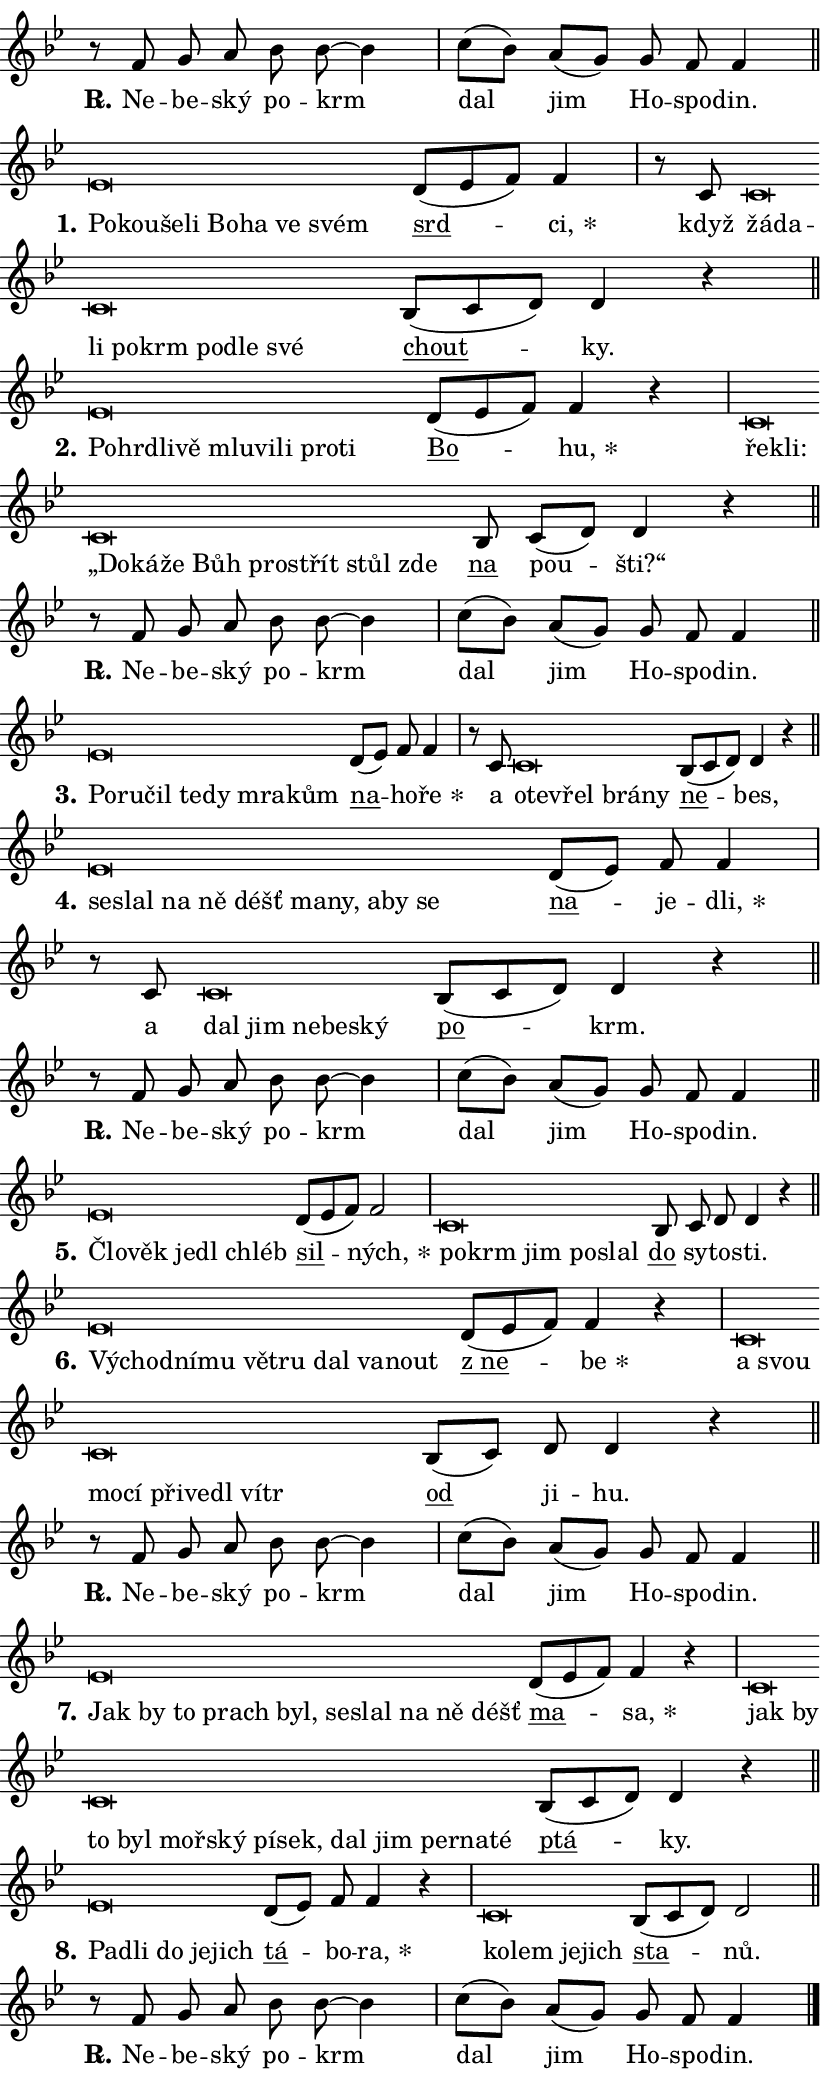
\version "2.24.0"
\header { tagline = "" }
\paper {
  indent = 0\cm
  top-margin = 0\cm
  right-margin = 0.13\cm % to fit lyric hyphens
  bottom-margin = 0\cm
  left-margin = 0\cm
  paper-width = 14\cm
  page-breaking = #ly:one-page-breaking
  system-system-spacing.basic-distance = #11
  score-system-spacing.basic-distance = #11
  ragged-last = ##f
}


%% Author: Thomas Morley
%% https://lists.gnu.org/archive/html/lilypond-user/2020-05/msg00002.html
#(define (line-position grob)
"Returns position of @var[grob} in current system:
   @code{'start}, if at first time-step
   @code{'end}, if at last time-step
   @code{'middle} otherwise
"
  (let* ((col (ly:item-get-column grob))
         (ln (ly:grob-object col 'left-neighbor))
         (rn (ly:grob-object col 'right-neighbor))
         (col-to-check-left (if (ly:grob? ln) ln col))
         (col-to-check-right (if (ly:grob? rn) rn col))
         (break-dir-left
           (and
             (ly:grob-property col-to-check-left 'non-musical #f)
             (ly:item-break-dir col-to-check-left)))
         (break-dir-right
           (and
             (ly:grob-property col-to-check-right 'non-musical #f)
             (ly:item-break-dir col-to-check-right))))
        (cond ((eqv? 1 break-dir-left) 'start)
              ((eqv? -1 break-dir-right) 'end)
              (else 'middle))))

#(define (tranparent-at-line-position vctor)
  (lambda (grob)
  "Relying on @code{line-position} select the relevant enry from @var{vctor}.
Used to determine transparency,"
    (case (line-position grob)
      ((end) (not (vector-ref vctor 0)))
      ((middle) (not (vector-ref vctor 1)))
      ((start) (not (vector-ref vctor 2))))))

noteHeadBreakVisibility =
#(define-music-function (break-visibility)(vector?)
"Makes @code{NoteHead}s transparent relying on @var{break-visibility}"
#{
  \override NoteHead.transparent =
    #(tranparent-at-line-position break-visibility)
#})

#(define delete-ledgers-for-transparent-note-heads
  (lambda (grob)
    "Reads whether a @code{NoteHead} is transparent.
If so this @code{NoteHead} is removed from @code{'note-heads} from
@var{grob}, which is supposed to be @code{LedgerLineSpanner}.
As a result ledgers are not printed for this @code{NoteHead}"
    (let* ((nhds-array (ly:grob-object grob 'note-heads))
           (nhds-list
             (if (ly:grob-array? nhds-array)
                 (ly:grob-array->list nhds-array)
                 '()))
           ;; Relies on the transparent-property being done before
           ;; Staff.LedgerLineSpanner.after-line-breaking is executed.
           ;; This is fragile ...
           (to-keep
             (remove
               (lambda (nhd)
                 (ly:grob-property nhd 'transparent #f))
               nhds-list)))
      ;; TODO find a better method to iterate over grob-arrays, similiar
      ;; to filter/remove etc for lists
      ;; For now rebuilt from scratch
      (set! (ly:grob-object grob 'note-heads)  '())
      (for-each
        (lambda (nhd)
          (ly:pointer-group-interface::add-grob grob 'note-heads nhd))
        to-keep))))

squashNotes = {
  \override NoteHead.X-extent = #'(-0.2 . 0.2)
  \override NoteHead.Y-extent = #'(-0.75 . 0)
  \override NoteHead.stencil =
    #(lambda (grob)
       (let ((pos (ly:grob-property grob 'staff-position)))
         (begin
           (if (< pos -7) (display "ERROR: Lower brevis then expected\n") (display ""))
           (if (<= pos -6) ly:text-interface::print ly:note-head::print))))
}
unSquashNotes = {
  \revert NoteHead.X-extent
  \revert NoteHead.Y-extent
  \revert NoteHead.stencil
}

hideNotes = \noteHeadBreakVisibility #begin-of-line-visible
unHideNotes = \noteHeadBreakVisibility #all-visible

% work-around for resetting accidentals
% https://lilypond.org/doc/v2.23/Documentation/notation/displaying-rhythms#unmetered-music
cadenzaMeasure = {
  \cadenzaOff
  \partial 1024 s1024
  \cadenzaOn
}

#(define-markup-command (accent layout props text) (markup?)
  "Underline accented syllable"
  (interpret-markup layout props
    #{\markup \override #'(offset . 4.3) \underline { #text }#}))

responsum = \markup \concat {
  "R" \hspace #-1.05 \path #0.1 #'((moveto 0 0.07) (lineto 0.9 0.8)) \hspace #0.05 "."
}

spaceSize = #0.6828661417322834 % exact space size for TeX Gyre Schola

\layout {
  \context {
    \Staff
    \remove "Time_signature_engraver"
    \override LedgerLineSpanner.after-line-breaking = #delete-ledgers-for-transparent-note-heads
  }
  \context {
    \Lyrics {
      \override LyricSpace.minimum-distance = \spaceSize
      \override LyricText.font-name = #"TeX Gyre Schola"
      \override LyricText.font-size = 1
      \override StanzaNumber.font-name = #"TeX Gyre Schola Bold"
      \override StanzaNumber.font-size = 1
    }
  }
  \context {
    \Score 
    \override NoteHead.text =
      #(lambda (grob) 
        (let ((pos (ly:grob-property grob 'staff-position)))
          #{\markup {
            \combine
              \halign #-0.55 \raise #(if (= pos -6) 0 0.5) \override #'(thickness . 2) \draw-line #'(3.2 . 0)
              \musicglyph "noteheads.sM1"
          }#}))
  }
}

% magnetic-lyrics.ily
%
%   written by
%     Jean Abou Samra <jean@abou-samra.fr>
%     Werner Lemberg <wl@gnu.org>
%
%   adapted by
%     Jiri Hon <jiri.hon@gmail.com>
%
% Version 2022-Apr-15

% https://www.mail-archive.com/lilypond-user@gnu.org/msg149350.html

#(define (Left_hyphen_pointer_engraver context)
   "Collect syllable-hyphen-syllable occurrences in lyrics and store
them in properties.  This engraver only looks to the left.  For
example, if the lyrics input is @code{foo -- bar}, it does the
following.

@itemize @bullet
@item
Set the @code{text} property of the @code{LyricHyphen} grob between
@q{foo} and @q{bar} to @code{foo}.

@item
Set the @code{left-hyphen} property of the @code{LyricText} grob with
text @q{foo} to the @code{LyricHyphen} grob between @q{foo} and
@q{bar}.
@end itemize

Use this auxiliary engraver in combination with the
@code{lyric-@/text::@/apply-@/magnetic-@/offset!} hook."
   (let ((hyphen #f)
         (text #f))
     (make-engraver
      (acknowledgers
       ((lyric-syllable-interface engraver grob source-engraver)
        (set! text grob)))
      (end-acknowledgers
       ((lyric-hyphen-interface engraver grob source-engraver)
        ;(when (not (grob::has-interface grob 'lyric-space-interface))
          (set! hyphen grob)));)
      ((stop-translation-timestep engraver)
       (when (and text hyphen)
         (ly:grob-set-object! text 'left-hyphen hyphen))
       (set! text #f)
       (set! hyphen #f)))))

#(define (lyric-text::apply-magnetic-offset! grob)
   "If the space between two syllables is less than the value in
property @code{LyricText@/.details@/.squash-threshold}, move the right
syllable to the left so that it gets concatenated with the left
syllable.

Use this function as a hook for
@code{LyricText@/.after-@/line-@/breaking} if the
@code{Left_@/hyphen_@/pointer_@/engraver} is active."
   (let ((hyphen (ly:grob-object grob 'left-hyphen #f)))
     (when hyphen
       (let ((left-text (ly:spanner-bound hyphen LEFT)))
         (when (grob::has-interface left-text 'lyric-syllable-interface)
           (let* ((common (ly:grob-common-refpoint grob left-text X))
                  (this-x-ext (ly:grob-extent grob common X))
                  (left-x-ext
                   (begin
                     ;; Trigger magnetism for left-text.
                     (ly:grob-property left-text 'after-line-breaking)
                     (ly:grob-extent left-text common X)))
                  ;; `delta` is the gap width between two syllables.
                  (delta (- (interval-start this-x-ext)
                            (interval-end left-x-ext)))
                  (details (ly:grob-property grob 'details))
                  (threshold (assoc-get 'squash-threshold details 0.2)))
             (when (< delta threshold)
               (let* (;; We have to manipulate the input text so that
                      ;; ligatures crossing syllable boundaries are not
                      ;; disabled.  For languages based on the Latin
                      ;; script this is essentially a beautification.
                      ;; However, for non-Western scripts it can be a
                      ;; necessity.
                      (lt (ly:grob-property left-text 'text))
                      (rt (ly:grob-property grob 'text))
                      (is-space (grob::has-interface hyphen 'lyric-space-interface))
                      (space (if is-space " " ""))
                      (extra-delta (if is-space spaceSize 0))
                      ;; Append new syllable.
                      (ltrt-space (if (and (string? lt) (string? rt))
                                (string-append lt space rt)
                                (make-concat-markup (list lt space rt))))
                      ;; Right-align `ltrt` to the right side.
                      (ltrt-space-markup (grob-interpret-markup
                               grob
                               (make-translate-markup
                                (cons (interval-length this-x-ext) 0)
                                (make-right-align-markup ltrt-space)))))
                 (begin
                   ;; Don't print `left-text`.
                   (ly:grob-set-property! left-text 'stencil #f)
                   ;; Set text and stencil (which holds all collected
                   ;; syllables so far) and shift it to the left.
                   (ly:grob-set-property! grob 'text ltrt-space)
                   (ly:grob-set-property! grob 'stencil ltrt-space-markup)
                   (ly:grob-translate-axis! grob (- (- delta extra-delta)) X))))))))))


#(define (lyric-hyphen::displace-bounds-first grob)
   ;; Make very sure this callback isn't triggered too early.
   (let ((left (ly:spanner-bound grob LEFT))
         (right (ly:spanner-bound grob RIGHT)))
     (ly:grob-property left 'after-line-breaking)
     (ly:grob-property right 'after-line-breaking)
     (ly:lyric-hyphen::print grob)))

squashThreshold = #0.4

\layout {
  \context {
    \Lyrics
    \consists #Left_hyphen_pointer_engraver
    \override LyricText.after-line-breaking =
      #lyric-text::apply-magnetic-offset!
    \override LyricHyphen.stencil = #lyric-hyphen::displace-bounds-first
    \override LyricText.details.squash-threshold = \squashThreshold
    \override LyricHyphen.minimum-distance = 0
    \override LyricHyphen.minimum-length = \squashThreshold
  }
}

squashText = \override LyricText.details.squash-threshold = 9999
unSquashText = \override LyricText.details.squash-threshold = \squashThreshold

leftText = \override LyricText.self-alignment-X = #LEFT
unLeftText = \revert LyricText.self-alignment-X

starOffset = #(lambda (grob) 
                (let ((x_offset (ly:self-alignment-interface::aligned-on-x-parent grob)))
                  (if (= x_offset 0) 0 (+ x_offset 1.2))))

star = #(define-music-function (syllable)(string?)
"Append star separator at the end of a syllable"
#{
  \once \override LyricText.X-offset = #starOffset
  \lyricmode { \markup {
    #syllable
    \override #'((font-name . "TeX Gyre Schola Bold")) \hspace #0.2 \lower #0.65 \larger "*"
  } }
#})

starAccent = #(define-music-function (syllable)(string?)
"Append star separator at the end of a syllable and make accent"
#{
  \once \override LyricText.X-offset = #starOffset
  \lyricmode { \markup {
    \accent #syllable
    \override #'((font-name . "TeX Gyre Schola Bold")) \hspace #0.2 \lower #0.65 \larger "*"
  } }
#})

breath = #(define-music-function (syllable)(string?)
"Append breathing indicator at the end of a syllable"
#{
  \lyricmode { \markup { #syllable "+" } }
#})

optionalBreath = #(define-music-function (syllable)(string?)
"Append optional breathing indicator at the end of a syllable"
#{
  \lyricmode { \markup { #syllable "(+)" } }
#})


\score {
    <<
        \new Voice = "melody" { \cadenzaOn \key bes \major \relative { r8 f' g a bes bes~ bes4 \cadenzaMeasure \bar "|" c8[( bes)] a[( g)] g f f4 \cadenzaMeasure \bar "||" \break } }
        \new Lyrics \lyricsto "melody" { \lyricmode { \set stanza = \responsum
Ne -- be -- ský po -- krm dal jim Ho -- spo -- din. } }
    >>
    \layout {}
}

\score {
    <<
        \new Voice = "melody" { \cadenzaOn \key bes \major \relative { \squashNotes es'\breve*1/16 \hideNotes \breve*1/16 \bar "" \breve*1/16 \bar "" \breve*1/16 \bar "" \breve*1/16 \bar "" \breve*1/16 \bar "" \breve*1/16 \breve*1/16 \bar "" \unHideNotes \unSquashNotes \bar "" d8[( es f)] f4 \cadenzaMeasure \bar "|" r8 c8 \squashNotes c\breve*1/16 \hideNotes \breve*1/16 \bar "" \breve*1/16 \bar "" \breve*1/16 \bar "" \breve*1/16 \bar "" \breve*1/16 \bar "" \breve*1/16 \breve*1/16 \bar "" \unHideNotes \unSquashNotes \bar "" bes8[( c d)] d4 r \cadenzaMeasure \bar "||" \break } }
        \new Lyrics \lyricsto "melody" { \lyricmode { \set stanza = "1."
\leftText Po -- \squashText kou -- še -- li Bo -- ha ve svém \unLeftText \unSquashText \markup \accent srd -- \star ci, když \leftText žá -- \squashText da -- li po -- krm po -- dle své \unLeftText \unSquashText \markup \accent chout -- ky. } }
    >>
    \layout {}
}

\score {
    <<
        \new Voice = "melody" { \cadenzaOn \key bes \major \relative { \squashNotes es'\breve*1/16 \hideNotes \breve*1/16 \bar "" \breve*1/16 \bar "" \breve*1/16 \bar "" \breve*1/16 \bar "" \breve*1/16 \bar "" \breve*1/16 \bar "" \breve*1/16 \breve*1/16 \bar "" \unHideNotes \unSquashNotes \bar "" d8[( es f)] f4 r \cadenzaMeasure \bar "|" \squashNotes c\breve*1/16 \hideNotes \breve*1/16 \bar "" \breve*1/16 \bar "" \breve*1/16 \bar "" \breve*1/16 \bar "" \breve*1/16 \bar "" \breve*1/16 \bar "" \breve*1/16 \bar "" \breve*1/16 \breve*1/16 \bar "" \unHideNotes \unSquashNotes \bar "" bes8 c[( d)] d4 r \cadenzaMeasure \bar "||" \break } }
        \new Lyrics \lyricsto "melody" { \lyricmode { \set stanza = "2."
\leftText Po -- \squashText hr -- dli -- vě mlu -- vi -- li pro -- ti \unLeftText \unSquashText \markup \accent Bo -- \star hu, \leftText ře -- \squashText kli: „Do -- ká -- že Bůh pro -- střít stůl zde \unLeftText \unSquashText \markup \accent na pou -- šti?“ } }
    >>
    \layout {}
}

\score {
    <<
        \new Voice = "melody" { \cadenzaOn \key bes \major \relative { r8 f' g a bes bes~ bes4 \cadenzaMeasure \bar "|" c8[( bes)] a[( g)] g f f4 \cadenzaMeasure \bar "||" \break } }
        \new Lyrics \lyricsto "melody" { \lyricmode { \set stanza = \responsum
Ne -- be -- ský po -- krm dal jim Ho -- spo -- din. } }
    >>
    \layout {}
}

\score {
    <<
        \new Voice = "melody" { \cadenzaOn \key bes \major \relative { \squashNotes es'\breve*1/16 \hideNotes \breve*1/16 \bar "" \breve*1/16 \bar "" \breve*1/16 \bar "" \breve*1/16 \bar "" \breve*1/16 \breve*1/16 \bar "" \unHideNotes \unSquashNotes \bar "" d8[( es)] f f4 \cadenzaMeasure \bar "|" r8 c8 \squashNotes c\breve*1/16 \hideNotes \breve*1/16 \bar "" \breve*1/16 \bar "" \breve*1/16 \breve*1/16 \bar "" \unHideNotes \unSquashNotes \bar "" bes8[( c d)] d4 r \cadenzaMeasure \bar "||" \break } }
        \new Lyrics \lyricsto "melody" { \lyricmode { \set stanza = "3."
\leftText Po -- \squashText ru -- čil te -- dy mra -- kům \unLeftText \unSquashText \markup \accent na -- ho -- \star ře a \leftText o -- \squashText te -- vřel brá -- ny \unLeftText \unSquashText \markup \accent ne -- bes, } }
    >>
    \layout {}
}

\score {
    <<
        \new Voice = "melody" { \cadenzaOn \key bes \major \relative { \squashNotes es'\breve*1/16 \hideNotes \breve*1/16 \bar "" \breve*1/16 \bar "" \breve*1/16 \bar "" \breve*1/16 \bar "" \breve*1/16 \bar "" \breve*1/16 \bar "" \breve*1/16 \bar "" \breve*1/16 \breve*1/16 \bar "" \unHideNotes \unSquashNotes \bar "" d8[( es)] f f4 \cadenzaMeasure \bar "|" r8 c8 \squashNotes c\breve*1/16 \hideNotes \breve*1/16 \bar "" \breve*1/16 \bar "" \breve*1/16 \breve*1/16 \bar "" \unHideNotes \unSquashNotes \bar "" bes8[( c d)] d4 r \cadenzaMeasure \bar "||" \break } }
        \new Lyrics \lyricsto "melody" { \lyricmode { \set stanza = "4."
\leftText se -- \squashText slal na ně déšť ma -- ny, a -- by se \unLeftText \unSquashText \markup \accent na -- je -- \star dli, a \leftText dal \squashText jim ne -- be -- ský \unLeftText \unSquashText \markup \accent po -- krm. } }
    >>
    \layout {}
}

\score {
    <<
        \new Voice = "melody" { \cadenzaOn \key bes \major \relative { r8 f' g a bes bes~ bes4 \cadenzaMeasure \bar "|" c8[( bes)] a[( g)] g f f4 \cadenzaMeasure \bar "||" \break } }
        \new Lyrics \lyricsto "melody" { \lyricmode { \set stanza = \responsum
Ne -- be -- ský po -- krm dal jim Ho -- spo -- din. } }
    >>
    \layout {}
}

\score {
    <<
        \new Voice = "melody" { \cadenzaOn \key bes \major \relative { \squashNotes es'\breve*1/16 \hideNotes \breve*1/16 \bar "" \breve*1/16 \bar "" \breve*1/16 \breve*1/16 \bar "" \unHideNotes \unSquashNotes \bar "" d8[( es f)] f2 \cadenzaMeasure \bar "|" \squashNotes c\breve*1/16 \hideNotes \breve*1/16 \bar "" \breve*1/16 \bar "" \breve*1/16 \breve*1/16 \bar "" \unHideNotes \unSquashNotes \bar "" bes8 c d d4 r \cadenzaMeasure \bar "||" \break } }
        \new Lyrics \lyricsto "melody" { \lyricmode { \set stanza = "5."
\leftText Člo -- \squashText věk je -- dl chléb \unLeftText \unSquashText \markup \accent sil -- \star ných, \leftText po -- \squashText krm jim po -- slal \unLeftText \unSquashText \markup \accent do sy -- to -- sti. } }
    >>
    \layout {}
}

\score {
    <<
        \new Voice = "melody" { \cadenzaOn \key bes \major \relative { \squashNotes es'\breve*1/16 \hideNotes \breve*1/16 \bar "" \breve*1/16 \bar "" \breve*1/16 \bar "" \breve*1/16 \bar "" \breve*1/16 \bar "" \breve*1/16 \bar "" \breve*1/16 \breve*1/16 \bar "" \unHideNotes \unSquashNotes \bar "" d8[( es f)] f4 r \cadenzaMeasure \bar "|" \squashNotes c\breve*1/16 \hideNotes \breve*1/16 \bar "" \breve*1/16 \bar "" \breve*1/16 \bar "" \breve*1/16 \bar "" \breve*1/16 \bar "" \breve*1/16 \bar "" \breve*1/16 \breve*1/16 \bar "" \unHideNotes \unSquashNotes \bar "" bes8[( c)] d d4 r \cadenzaMeasure \bar "||" \break } }
        \new Lyrics \lyricsto "melody" { \lyricmode { \set stanza = "6."
\leftText Vý -- \squashText chod -- ní -- mu vě -- tru dal va -- nout \unLeftText \unSquashText \markup \accent "z ne" -- \star be \leftText a \squashText svou mo -- cí při -- ve -- dl ví -- tr \unLeftText \unSquashText \markup \accent od ji -- hu. } }
    >>
    \layout {}
}

\score {
    <<
        \new Voice = "melody" { \cadenzaOn \key bes \major \relative { r8 f' g a bes bes~ bes4 \cadenzaMeasure \bar "|" c8[( bes)] a[( g)] g f f4 \cadenzaMeasure \bar "||" \break } }
        \new Lyrics \lyricsto "melody" { \lyricmode { \set stanza = \responsum
Ne -- be -- ský po -- krm dal jim Ho -- spo -- din. } }
    >>
    \layout {}
}

\score {
    <<
        \new Voice = "melody" { \cadenzaOn \key bes \major \relative { \squashNotes es'\breve*1/16 \hideNotes \breve*1/16 \bar "" \breve*1/16 \bar "" \breve*1/16 \bar "" \breve*1/16 \bar "" \breve*1/16 \bar "" \breve*1/16 \bar "" \breve*1/16 \bar "" \breve*1/16 \breve*1/16 \bar "" \unHideNotes \unSquashNotes \bar "" d8[( es f)] f4 r \cadenzaMeasure \bar "|" \squashNotes c\breve*1/16 \hideNotes \breve*1/16 \bar "" \breve*1/16 \bar "" \breve*1/16 \bar "" \breve*1/16 \bar "" \breve*1/16 \bar "" \breve*1/16 \bar "" \breve*1/16 \bar "" \breve*1/16 \bar "" \breve*1/16 \bar "" \breve*1/16 \bar "" \breve*1/16 \breve*1/16 \bar "" \unHideNotes \unSquashNotes \bar "" bes8[( c d)] d4 r \cadenzaMeasure \bar "||" \break } }
        \new Lyrics \lyricsto "melody" { \lyricmode { \set stanza = "7."
\leftText Jak \squashText by to prach byl, se -- slal na ně déšť \unLeftText \unSquashText \markup \accent ma -- \star sa, \leftText jak \squashText by to byl moř -- ský pí -- sek, dal jim per -- na -- té \unLeftText \unSquashText \markup \accent ptá -- ky. } }
    >>
    \layout {}
}

\score {
    <<
        \new Voice = "melody" { \cadenzaOn \key bes \major \relative { \squashNotes es'\breve*1/16 \hideNotes \breve*1/16 \bar "" \breve*1/16 \bar "" \breve*1/16 \breve*1/16 \bar "" \unHideNotes \unSquashNotes \bar "" d8[( es)] f f4 r \cadenzaMeasure \bar "|" \squashNotes c\breve*1/16 \hideNotes \breve*1/16 \bar "" \breve*1/16 \breve*1/16 \bar "" \unHideNotes \unSquashNotes \bar "" bes8[( c d)] d2 \cadenzaMeasure \bar "||" \break } }
        \new Lyrics \lyricsto "melody" { \lyricmode { \set stanza = "8."
\leftText Pa -- \squashText dli do je -- jich \unLeftText \unSquashText \markup \accent tá -- bo -- \star ra, \leftText ko -- \squashText lem je -- jich \unLeftText \unSquashText \markup \accent sta -- nů. } }
    >>
    \layout {}
}

\score {
    <<
        \new Voice = "melody" { \cadenzaOn \key bes \major \relative { r8 f' g a bes bes~ bes4 \cadenzaMeasure \bar "|" c8[( bes)] a[( g)] g f f4 \cadenzaMeasure \bar "||" \break } \bar "|." }
        \new Lyrics \lyricsto "melody" { \lyricmode { \set stanza = \responsum
Ne -- be -- ský po -- krm dal jim Ho -- spo -- din. } }
    >>
    \layout {}
}
